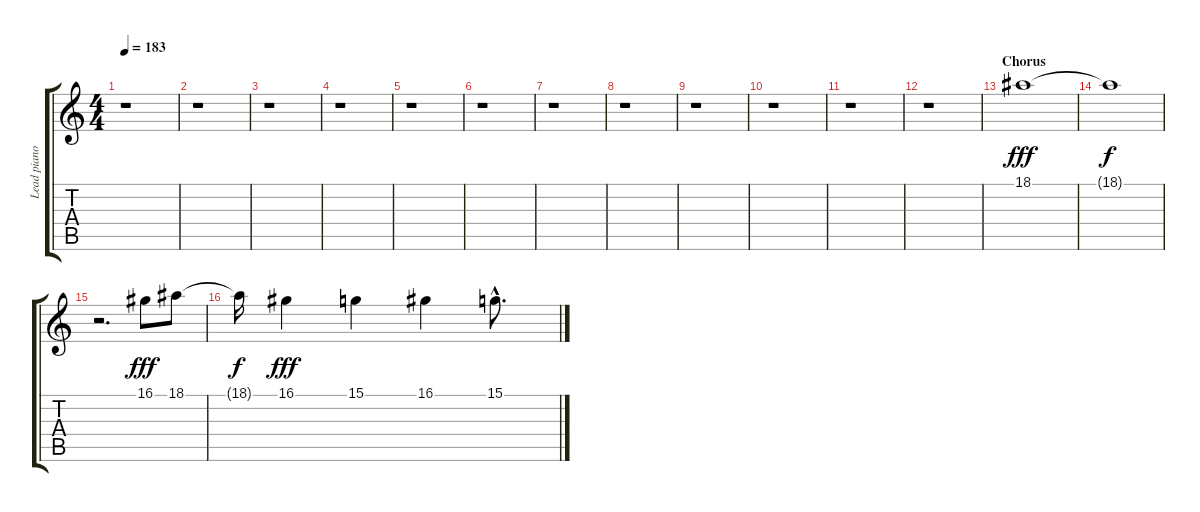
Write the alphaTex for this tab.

\track ("Lead piano / Main melody" "Lead piano") {instrument acousticgrandpiano}
\staff {score tabs}
\tuning (E4 B3 G3 D3 A2 E2) {hide}
\ts (4 4)
\tempo 183
\clef g2
\ks c
r.1{dy fff} |
r.1 |
r.1 |
r.1 |
r.1 |
r.1 |
r.1 |
r.1 |
r.1 |
r.1 |
r.1 |
r.1 |
\section ("" "Chorus")
18.1.1 |
18.1{t}.1{dy f} |
r.2{d} 16.1.8{dy fff} 18.1.8 |
18.1{t}.16{dy f} 16.1.4{dy fff} 15.1.4 16.1.4 15.1{hac}.8{d}
